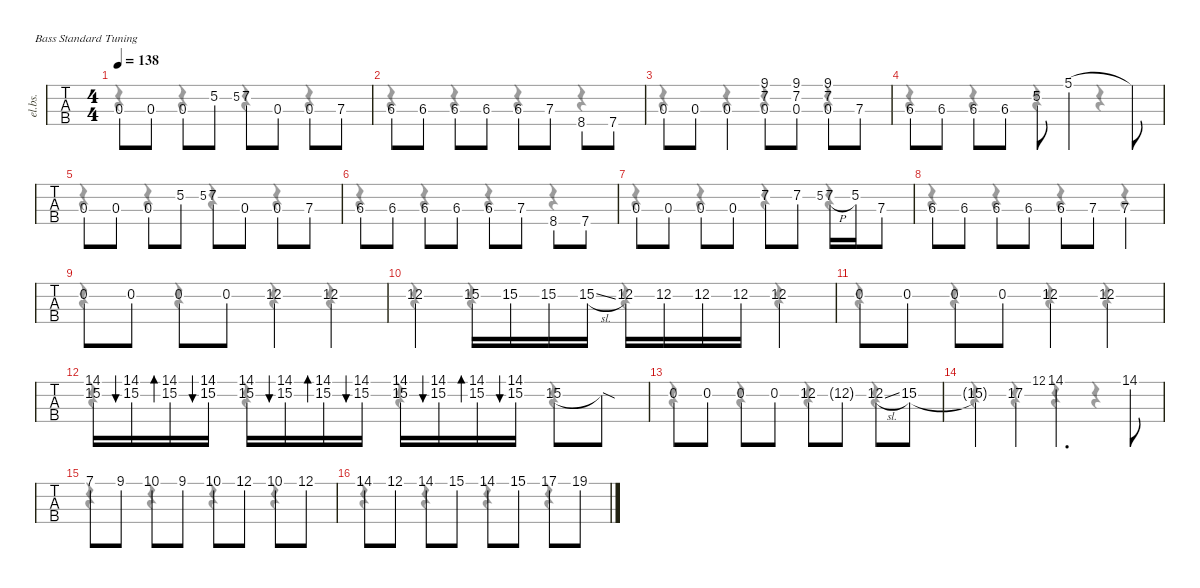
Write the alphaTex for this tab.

\defaultSystemsLayout 4
\hideDynamics
\bracketExtendMode nobrackets
\track ("Cliff Burton (clean)" "el.bs.") {instrument electricbassfinger}
\staff {tabs}
\tuning (G2 D2 A1 E1)
\voice
\ts (4 4)
\tempo 138
\clef f4
\ks c
0.3.8{dy f beam Up} 0.3.8{beam Up} 0.3.8{beam Up} 5.2.8{beam Up} 5.2.8{gr onbeat dy ppp beam Up} 7.2.8{dy f beam Up} 0.3.8{beam Up} 0.3.8{beam Up} 7.3.8{beam Up} |
6.3{acc #}.8{beam Up} 6.3{acc #}.8{beam Up} 6.3{acc #}.8{beam Up} 6.3{acc #}.8{beam Up} 6.3{acc #}.8{beam Up} 7.3.8{beam Up} 8.4.8{beam Up} 7.4.8{beam Up} |
0.3.8{beam Up} 0.3.8{beam Up} 0.3.4{beam Up} (9.1 7.2 0.3).8{beam Up} (9.1 7.2 0.3).8{beam Up} (9.1 7.2 0.3).8{beam Up} 7.3.8{beam Up} |
6.3{acc #}.8{beam Up} 6.3{acc #}.8{beam Up} 6.3{acc #}.8{beam Up} 6.3{acc #}.8{beam Up} 5.2.8{beam Up} 5.1.4{beam Up} 5.1{t}.8{beam Up} |
0.3.8{beam Up} 0.3.8{beam Up} 0.3.8{beam Up} 5.2.8{beam Up} 5.2.8{gr onbeat dy ppp beam Up} 7.2.8{dy f beam Up} 0.3.8{beam Up} 0.3.8{beam Up} 7.3.8{beam Up} |
6.3{acc #}.8{beam Up} 6.3{acc #}.8{beam Up} 6.3{acc #}.8{beam Up} 6.3{acc #}.8{beam Up} 6.3{acc #}.8{beam Up} 7.3.8{beam Up} 8.4.8{beam Up} 7.4.8{beam Up} |
0.3.8{beam Up} 0.3.8{beam Up} 0.3.8{beam Up} 0.3.8{beam Up} 7.2.8{beam Up} 7.2.8{beam Up} 5.2.8{gr dy ppp beam Up} 7.2{h}.16{dy f beam Up} 5.2.16{beam Up} 7.3.8{beam Up} |
6.3{acc #}.8{beam Up} 6.3{acc #}.8{beam Up} 6.3{acc #}.8{beam Up} 6.3{acc #}.8{beam Up} 6.3{acc #}.8{beam Up} 7.3.8{beam Up} 7.3.4{beam Up} |
0.2.8{beam Up} 0.2.8{beam Up} 0.2.8{beam Up} 0.2.8{beam Up} 12.2.4{beam Up} 12.2.4{beam Up} |
12.2.4{beam Up} 15.2.16{beam Up} 15.2.16{beam Up} 15.2.16{beam Up} 15.2{sl}.16{beam Up} 12.2.16{beam Up} 12.2.16{beam Up} 12.2.16{beam Up} 12.2.16{beam Up} 12.2.4{beam Up} |
0.2.8{beam Up} 0.2.8{beam Up} 0.2.8{beam Up} 0.2.8{beam Up} 12.2.4{beam Up} 12.2.4{beam Up} |
(14.1 15.2).16{beam Up} (14.1 15.2).16{bu 120 beam Up} (14.1 15.2).16{bd 120 beam Up} (14.1 15.2).16{bu 120 beam Up} (14.1 15.2).16{beam Up} (14.1 15.2).16{bu 120 beam Up} (14.1 15.2).16{bd 120 beam Up} (14.1 15.2).16{bu 120 beam Up} (14.1 15.2).16{beam Up} (14.1 15.2).16{bu 120 beam Up} (14.1 15.2).16{bd 120 beam Up} (14.1 15.2).16{bu 120 beam Up} 15.2.8{beam Up} 15.2{sod t}.8{beam Up} |
0.2.8{beam Up} 0.2.8{beam Up} 0.2.8{beam Up} 0.2.8{beam Up} 12.2.8{beam Up} 12.2{g}.8{dy fff beam Up} 12.2{sl}.8{dy f beam Up} 15.2.8{beam Up} |
15.2{t}.4{beam Up} 17.2.4{beam Up} 12.1.8{gr onbeat dy ppp beam Up} 14.1.4{d dy f beam Up} 14.1.8{beam Up} |
7.1.8{beam Up} 9.1.8{beam Up} 10.1.8{beam Up} 9.1.8{beam Up} 10.1.8{beam Up} 12.1.8{beam Up} 10.1.8{beam Up} 12.1.8{beam Up} |
14.1.8{beam Up} 12.1.8{beam Up} 14.1.8{beam Up} 15.1{acc #}.8{beam Up} 14.1.8{beam Up} 15.1{acc #}.8{beam Up} 17.1.8{beam Up} 19.1.8{beam Up}
\voice
\clef f4
\ottava regular
\simile none
\ks c
r.4{dy mf beam Down} r.4{beam Down} r.4{beam Down} r.4{beam Down} |
r.4{beam Down} r.4{beam Down} r.4{beam Down} r.4{beam Down} |
r.4{beam Down} r.4{beam Down} r.4{beam Down} r.4{beam Down} |
r.4{beam Down} r.4{beam Down} r.4{beam Down} r.4{beam Down} |
r.4{beam Down} r.4{beam Down} r.4{beam Down} r.4{beam Down} |
r.4{beam Down} r.4{beam Down} r.4{beam Down} r.4{beam Down} |
r.4{beam Down} r.4{beam Down} r.4{beam Down} r.4{beam Down} |
r.4{beam Down} r.4{beam Down} r.4{beam Down} r.4{beam Down} |
r.4{beam Down} r.4{beam Down} r.4{beam Down} r.4{beam Down} |
r.4{beam Down} r.4{beam Down} r.4{beam Down} r.4{beam Down} |
r.4{beam Down} r.4{beam Down} r.4{beam Down} r.4{beam Down} |
r.4{beam Down} r.4{beam Down} r.4{beam Down} r.4{beam Down} |
r.4{beam Down} r.4{beam Down} r.4{beam Down} r.4{beam Down} |
r.4{beam Down} r.4{beam Down} r.4{beam Down} r.4{beam Down} |
r.4{beam Down} r.4{beam Down} r.4{beam Down} r.4{beam Down} |
r.4{beam Down} r.4{beam Down} r.4{beam Down} r.4{beam Down}
